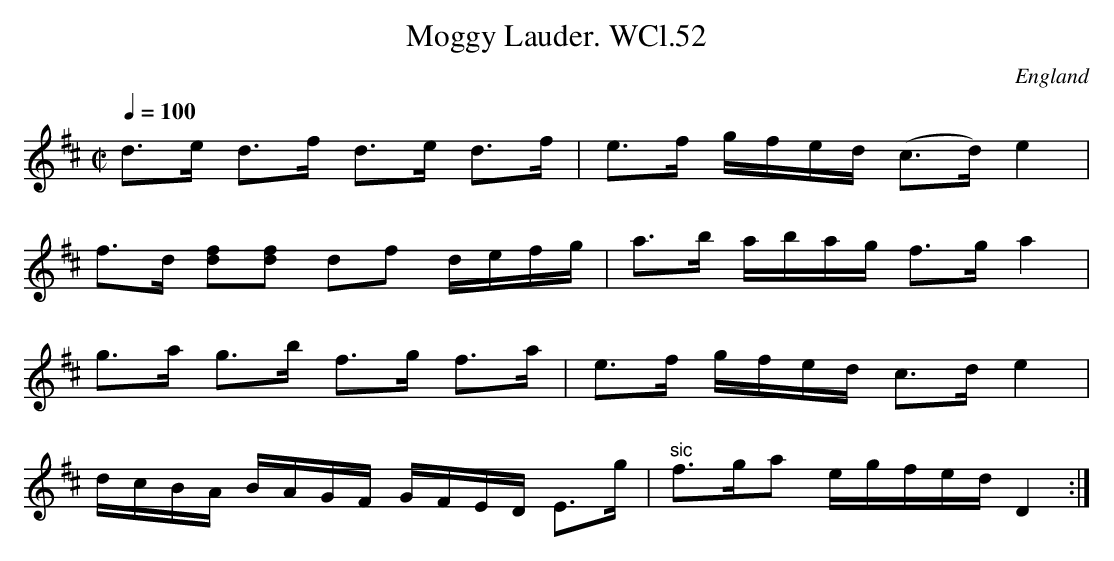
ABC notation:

X:1
T:Moggy Lauder. WCl.52
M:C|
L:1/8
Q:1/4=100
O:England
K:D major
d>e d>f d>e d>f|e>f g/2f/2e/2d/2 (c>d) e2|!
f>d [df][df] df d/2e/2f/2g/2|a>b a/2b/2a/2g/2 f>g a2|!
g>a g>b f>g f>a|e>f g/2f/2e/2d/2 c>d e2|!
d/c/B/A/ B/A/G/F/ G/F/E/D/ E>g|"sic"f>ga e/g/f/e/d/2 D2:|
